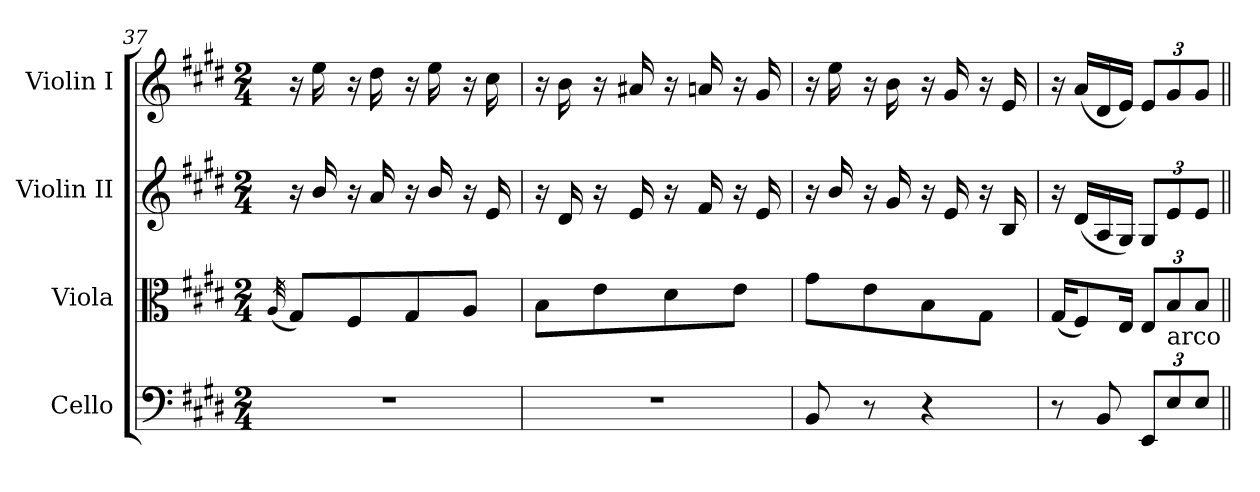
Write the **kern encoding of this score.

**kern	**kern	**kern	**kern
*part4	*part3	*part2	*part1
*staff4	*staff3	*staff2	*staff1
*I"Cello	*I"Viola	*I"Violin II	*I"Violin I
*	*I'Vla	*I'Vln	*I'Vln
*clefF4	*clefC3	*clefG2	*clefG2
*k[f#c#g#d#]	*k[f#c#g#d#]	*k[f#c#g#d#]	*k[f#c#g#d#]
*M2/4	*M2/4	*M2/4	*M2/4
=37	=37	=37	=37
.	(<32qA/	.	.
2r	8G#/L)	16r	16r
.	.	16b/	16ee\
.	8F#/	16r	16r
.	.	16a/	16dd#\
.	8G#/	16r	16r
.	.	16b/	16ee\
.	8A/J	16r	16r
.	.	16e/	16cc#\
=38	=38	=38	=38
2r	8B\L	16r	16r
.	.	16d#/	16b\
.	8e\	16r	16r
.	.	16e/	16a#X/
.	8d#\	16r	16r
.	.	16f#/	16an/
.	8e\J	16r	16r
.	.	16e/	16g#/
=39	=39	=39	=39
8BB/	8g#\L	16r	16r
.	.	16b/	16ee\
8r	8e\	16r	16r
.	.	16g#/	16b\
4r	8B\	16r	16r
.	.	16e/	16g#/
.	8G#\J	16r	16r
.	.	16B/	16e/
=40	=40	=40	=40
8r	(<16G#/KL	16r	16r
.	8F#/)	(<16d#/LL	(<16a/LL
8BB/	.	16A/	16d#/
.	16E/Jk	16G#/JJ)	16e/JJ)
*Xbrackettup	*Xbrackettup	*Xbrackettup	*Xbrackettup
12EE/L	12E/L	12G#/L	12e/L
!LO:TX:a:t=arco	!	!	!
12E/	12B/	12e/	12g#/
12E/J	12B/J	12e/J	12g#/J
=||	=||	=||	=||
*-	*-	*-	*-
